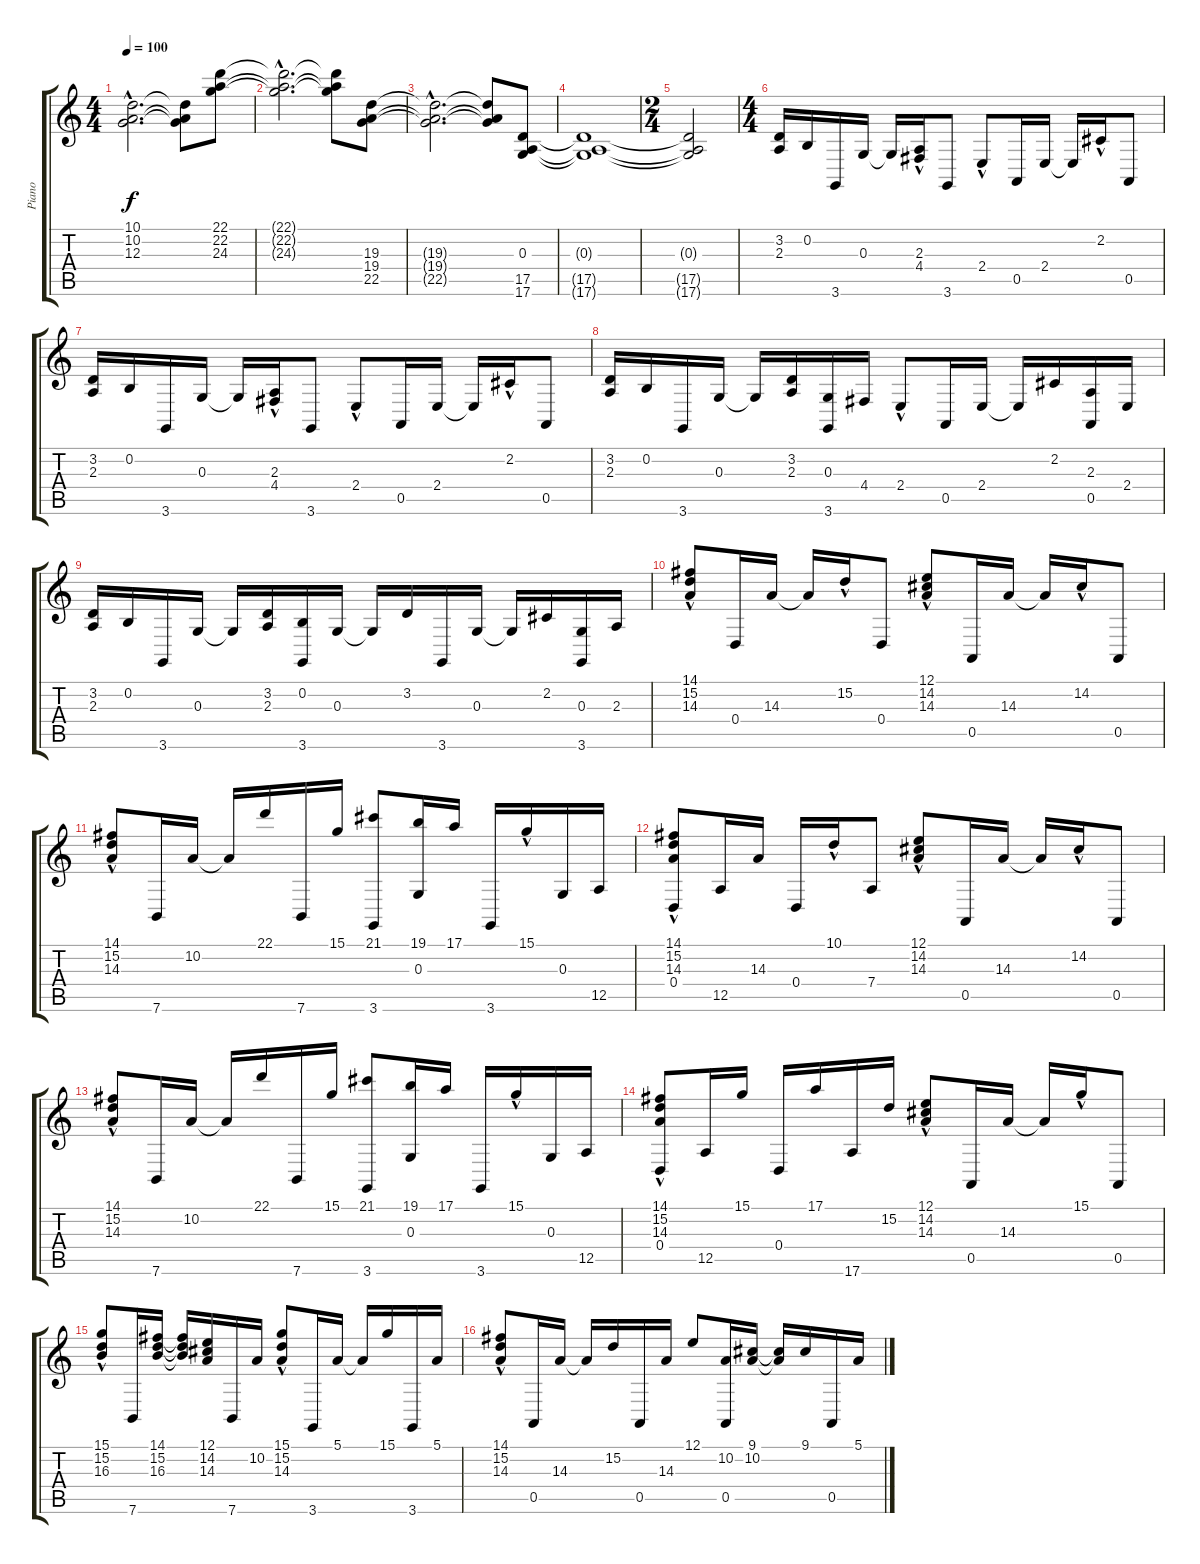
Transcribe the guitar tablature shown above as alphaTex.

\track ("Piano" "Piano") {instrument acousticgrandpiano}
\staff {score tabs}
\tuning (E4 B3 G3 D3 A2 E2) {hide}
\ts (4 4)
\tempo 100
\clef g2
\ks c
(10.1{hac t} 10.2{hac t} 12.3{hac t}).2{d dy f} (10.1{t} 10.2{t} 12.3{t}).8 (22.1 22.2 24.3).8 |
(22.1{hac t} 22.2{hac t} 24.3{hac t}).2{d} (22.1{t} 22.2{t} 24.3{t}).8 (19.3 19.4 22.5).8 |
(19.3{hac t} 19.4{hac t} 22.5{hac t}).2{d} (19.3{t} 19.4{t} 22.5{t}).8 (0.3 17.5 17.6).8 |
(0.3{t} 17.5{t} 17.6{t}).1 |
\ts (2 4)
(0.3{t} 17.5{t} 17.6{t}).2 |
\ts (4 4)
(3.2 2.3).16 0.2.16 3.6.16 0.3.16 0.3{t}.16 (2.3{hac} 4.4{hac}).16 3.6.8 2.4{hac}.8 0.5.16 2.4.16 2.4{t}.16 2.2{hac}.16 0.5.8 |
(3.2 2.3).16 0.2.16 3.6.16 0.3.16 0.3{t}.16 (2.3{hac} 4.4{hac}).16 3.6.8 2.4{hac}.8 0.5.16 2.4.16 2.4{t}.16 2.2{hac}.16 0.5.8 |
(3.2 2.3).16 0.2.16 3.6.16 0.3.16 0.3{t}.16 (3.2 2.3).16 (0.3 3.6).16 4.4.16 2.4{hac}.8 0.5.16 2.4.16 2.4{t}.16 2.2.16 (2.3 0.5).16 2.4.16 |
(3.2 2.3).16 0.2.16 3.6.16 0.3.16 0.3{t}.16 (3.2 2.3).16 (0.2 3.6).16 0.3.16 0.3{t}.16 3.2.16 3.6.16 0.3.16 0.3{t}.16 2.2.16 (0.3 3.6).16 2.3.16 |
(14.1{hac} 15.2{hac} 14.3{hac}).8 0.4.16 14.3.16 14.3{t}.16 15.2{hac}.16 0.4.8 (12.1{hac} 14.2{hac} 14.3{hac}).8 0.5.16 14.3.16 14.3{t}.16 14.2{hac}.16 0.5.8 |
(14.1{hac} 15.2{hac} 14.3{hac}).8 7.6.16 10.2.16 10.2{t}.16 22.1.16 7.6.16 15.1.16 (21.1 3.6).8 (19.1 0.3).16 17.1.16 3.6.16 15.1{hac}.16 0.3.16 12.5.16 |
(14.1{hac} 15.2{hac} 14.3{hac} 0.4).8 12.5.16 14.3.16 0.4.16 10.1{hac}.16 7.4.8 (12.1{hac} 14.2{hac} 14.3{hac}).8 0.5.16 14.3.16 14.3{t}.16 14.2{hac}.16 0.5.8 |
(14.1{hac} 15.2{hac} 14.3{hac}).8 7.6.16 10.2.16 10.2{t}.16 22.1.16 7.6.16 15.1.16 (21.1 3.6).8 (19.1 0.3).16 17.1.16 3.6.16 15.1{hac}.16 0.3.16 12.5.16 |
(14.1{hac} 15.2{hac} 14.3{hac} 0.4).8 12.5.16 15.1.16 0.4.16 17.1.16 17.6.16 15.2.16 (12.1{hac} 14.2{hac} 14.3{hac}).8 0.5.16 14.3.16 14.3{t}.16 15.1{hac}.16 0.5.8 |
(15.1{hac} 15.2{hac} 16.3{hac}).8 7.6.16 (14.1 15.2 16.3).16 (14.1{t} 15.2{t} 16.3{t}).16 (12.1 14.2 14.3).16 7.6.16 10.2.16 (15.1{hac} 15.2{hac} 14.3{hac}).8 3.6.16 5.1.16 5.1{t}.16 15.1.16 3.6.16 5.1.16 |
(14.1{hac} 15.2{hac} 14.3{hac}).8 0.5.16 14.3.16 14.3{t}.16 15.2.16 0.5.16 14.3.16 12.1.8 (10.2 0.5).16 (9.1 10.2).16 (9.1{t} 10.2{t}).16 9.1.16 0.5.16 5.1.16
